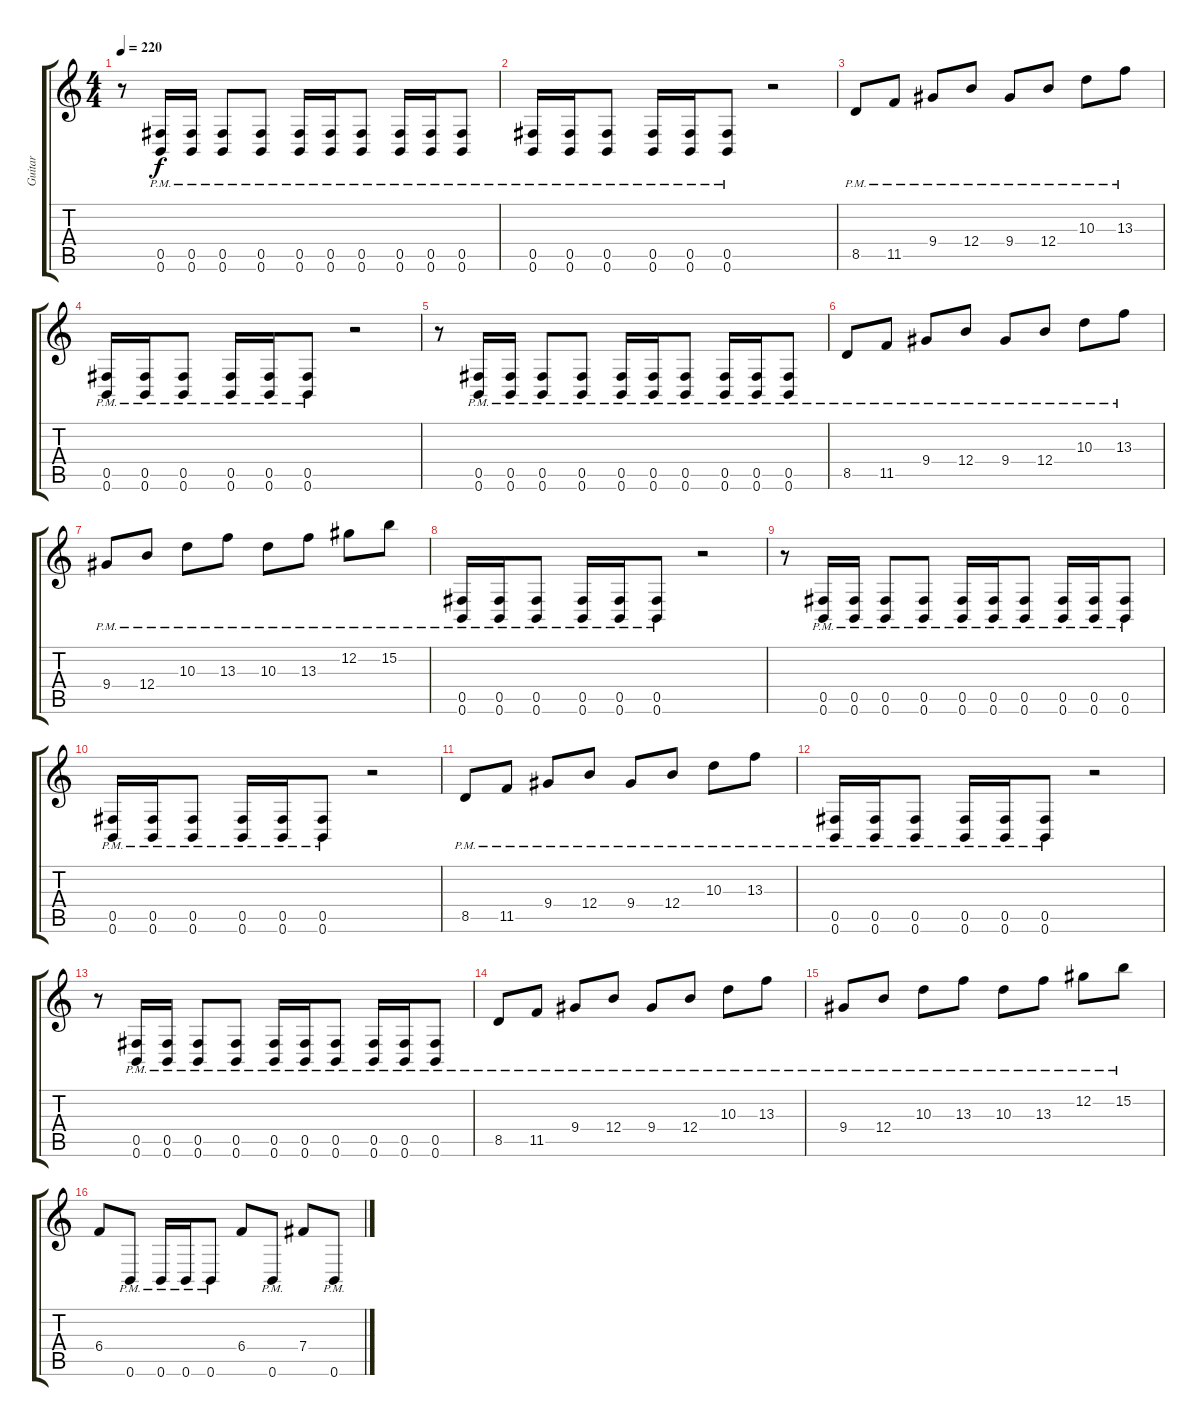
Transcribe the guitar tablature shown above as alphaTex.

\track ("Guitar" "Guitar") {instrument distortionguitar}
\staff {score tabs}
\tuning (Db4 Ab3 E3 B2 Gb2 B1) {hide}
\ts (4 4)
\tempo 220
\clef g2
\ks c
r.8{dy f} (0.5{pm} 0.6{pm}).16 (0.5{pm} 0.6{pm}).16 (0.5{pm} 0.6{pm}).8 (0.5{pm} 0.6{pm}).8 (0.5{pm} 0.6{pm}).16 (0.5{pm} 0.6{pm}).16 (0.5{pm} 0.6{pm}).8 (0.5{pm} 0.6{pm}).16 (0.5{pm} 0.6{pm}).16 (0.5{pm} 0.6{pm}).8 |
(0.5{pm} 0.6{pm}).16 (0.5{pm} 0.6{pm}).16 (0.5{pm} 0.6{pm}).8 (0.5{pm} 0.6{pm}).16 (0.5{pm} 0.6{pm}).16 (0.5{pm} 0.6{pm}).8 r.2 |
8.5{pm}.8 11.5{pm}.8 9.4{pm}.8 12.4{pm}.8 9.4{pm}.8 12.4{pm}.8 10.3{pm}.8 13.3{pm}.8 |
(0.5{pm} 0.6{pm}).16 (0.5{pm} 0.6{pm}).16 (0.5{pm} 0.6{pm}).8 (0.5{pm} 0.6{pm}).16 (0.5{pm} 0.6{pm}).16 (0.5{pm} 0.6{pm}).8 r.2 |
r.8 (0.5{pm} 0.6{pm}).16 (0.5{pm} 0.6{pm}).16 (0.5{pm} 0.6{pm}).8 (0.5{pm} 0.6{pm}).8 (0.5{pm} 0.6{pm}).16 (0.5{pm} 0.6{pm}).16 (0.5{pm} 0.6{pm}).8 (0.5{pm} 0.6{pm}).16 (0.5{pm} 0.6{pm}).16 (0.5{pm} 0.6{pm}).8 |
8.5{pm}.8 11.5{pm}.8 9.4{pm}.8 12.4{pm}.8 9.4{pm}.8 12.4{pm}.8 10.3{pm}.8 13.3{pm}.8 |
9.4{pm}.8 12.4{pm}.8 10.3{pm}.8 13.3{pm}.8 10.3{pm}.8 13.3{pm}.8 12.2{pm}.8 15.2{pm}.8 |
(0.5{pm} 0.6{pm}).16 (0.5{pm} 0.6{pm}).16 (0.5{pm} 0.6{pm}).8 (0.5{pm} 0.6{pm}).16 (0.5{pm} 0.6{pm}).16 (0.5{pm} 0.6{pm}).8 r.2 |
r.8 (0.5{pm} 0.6{pm}).16 (0.5{pm} 0.6{pm}).16 (0.5{pm} 0.6{pm}).8 (0.5{pm} 0.6{pm}).8 (0.5{pm} 0.6{pm}).16 (0.5{pm} 0.6{pm}).16 (0.5{pm} 0.6{pm}).8 (0.5{pm} 0.6{pm}).16 (0.5{pm} 0.6{pm}).16 (0.5{pm} 0.6{pm}).8 |
(0.5{pm} 0.6{pm}).16 (0.5{pm} 0.6{pm}).16 (0.5{pm} 0.6{pm}).8 (0.5{pm} 0.6{pm}).16 (0.5{pm} 0.6{pm}).16 (0.5{pm} 0.6{pm}).8 r.2 |
8.5{pm}.8 11.5{pm}.8 9.4{pm}.8 12.4{pm}.8 9.4{pm}.8 12.4{pm}.8 10.3{pm}.8 13.3{pm}.8 |
(0.5{pm} 0.6{pm}).16 (0.5{pm} 0.6{pm}).16 (0.5{pm} 0.6{pm}).8 (0.5{pm} 0.6{pm}).16 (0.5{pm} 0.6{pm}).16 (0.5{pm} 0.6{pm}).8 r.2 |
r.8 (0.5{pm} 0.6{pm}).16 (0.5{pm} 0.6{pm}).16 (0.5{pm} 0.6{pm}).8 (0.5{pm} 0.6{pm}).8 (0.5{pm} 0.6{pm}).16 (0.5{pm} 0.6{pm}).16 (0.5{pm} 0.6{pm}).8 (0.5{pm} 0.6{pm}).16 (0.5{pm} 0.6{pm}).16 (0.5{pm} 0.6{pm}).8 |
8.5{pm}.8 11.5{pm}.8 9.4{pm}.8 12.4{pm}.8 9.4{pm}.8 12.4{pm}.8 10.3{pm}.8 13.3{pm}.8 |
9.4{pm}.8 12.4{pm}.8 10.3{pm}.8 13.3{pm}.8 10.3{pm}.8 13.3{pm}.8 12.2{pm}.8 15.2{pm}.8 |
6.4.8 0.6{pm}.8 0.6{pm}.16 0.6{pm}.16 0.6{pm}.8 6.4.8 0.6{pm}.8 7.4.8 0.6{pm}.8
